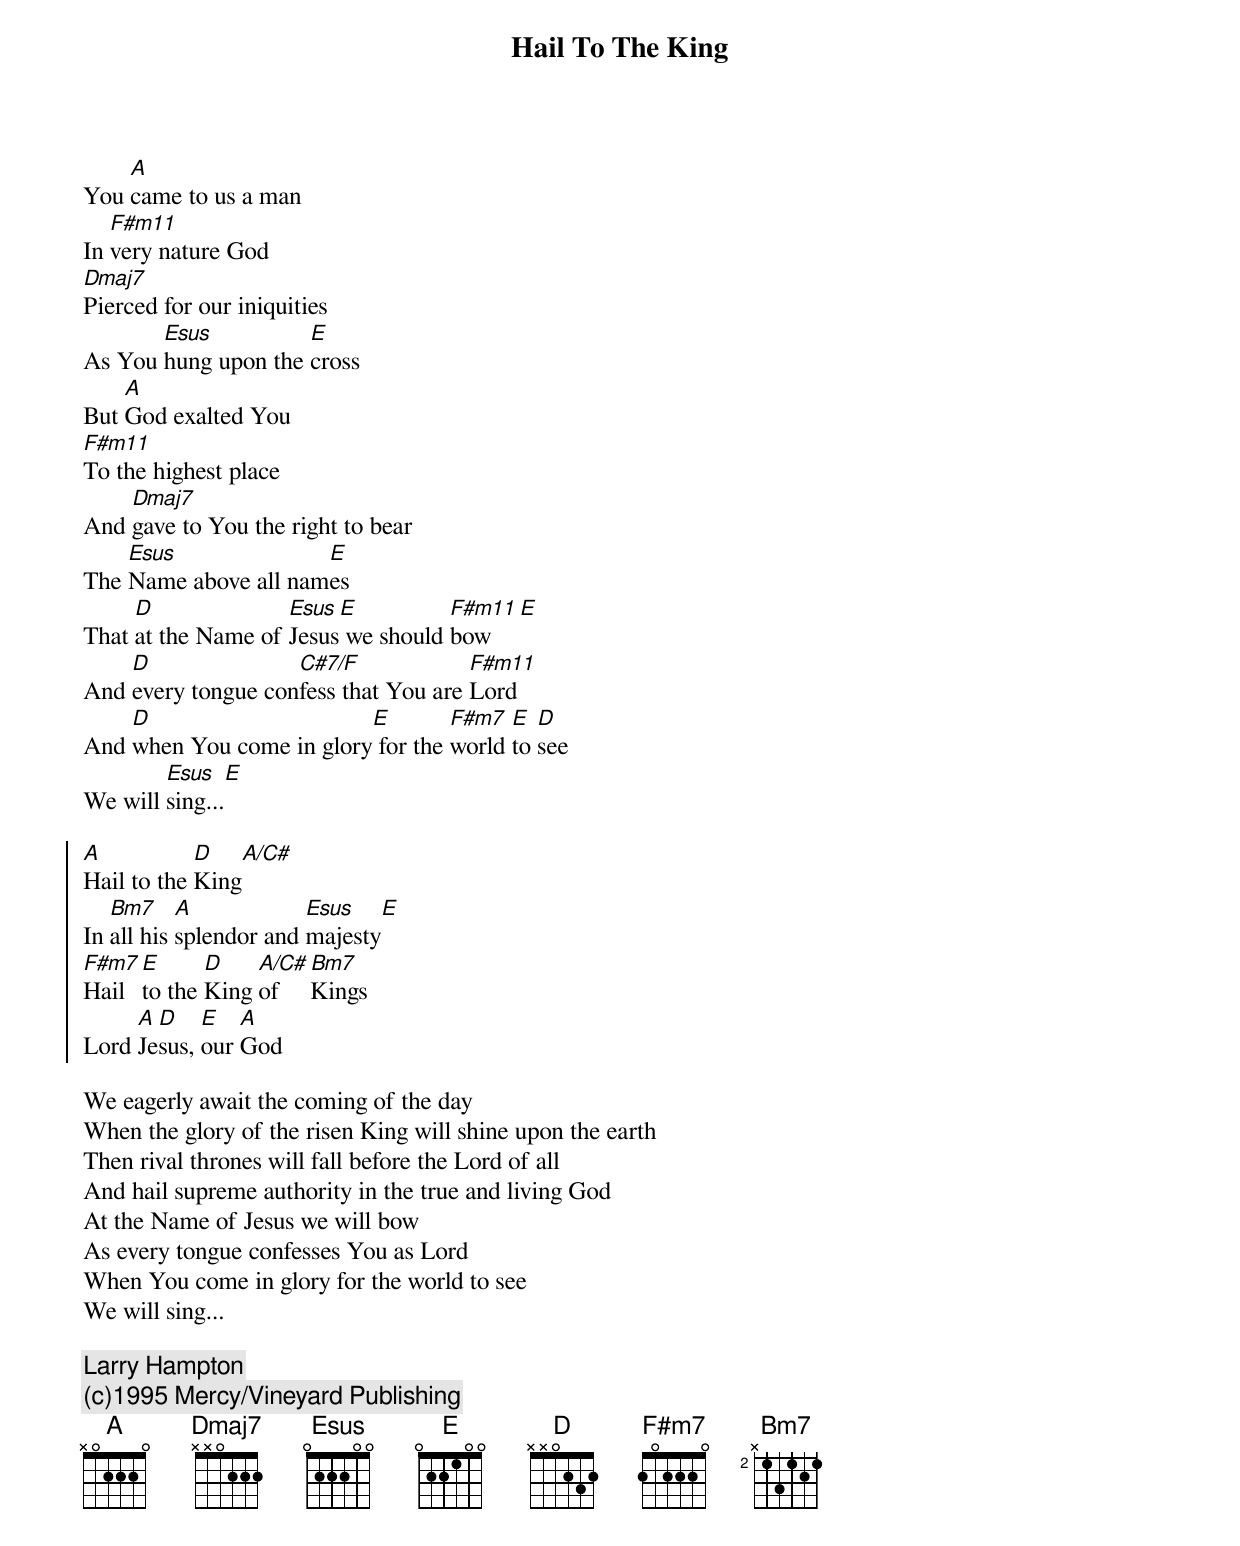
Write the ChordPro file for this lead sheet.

{title:Hail To The King}
You [A]came to us a man
In [F#m11]very nature God
[Dmaj7]Pierced for our iniquities
As You [Esus]hung upon the [E]cross
But [A]God exalted You
[F#m11]To the highest place
And [Dmaj7]gave to You the right to bear
The [Esus]Name above all nam[E]es
That [D]at the Name of [Esus]Jesus[E] we should [F#m11]bow[E]
And [D]every tongue con[C#7/F]fess that You are [F#m11]Lord
And [D]when You come in glory[E] for the [F#m7]world [E]to [D]see
We will [Esus]sing...[E]

{start_of_chorus}
[A]Hail to the [D]King[A/C#]
In [Bm7]all his [A]splendor and [Esus]majesty[E]
[F#m7]Hail [E]to the [D]King [A/C#]of [Bm7]Kings
Lord [A]Je[D]sus, [E]our [A]God
{end_of_chorus}

We eagerly await the coming of the day
When the glory of the risen King will shine upon the earth
Then rival thrones will fall before the Lord of all
And hail supreme authority in the true and living God
At the Name of Jesus we will bow
As every tongue confesses You as Lord
When You come in glory for the world to see
We will sing...

{comment:Larry Hampton}
{comment:(c)1995 Mercy/Vineyard Publishing}
